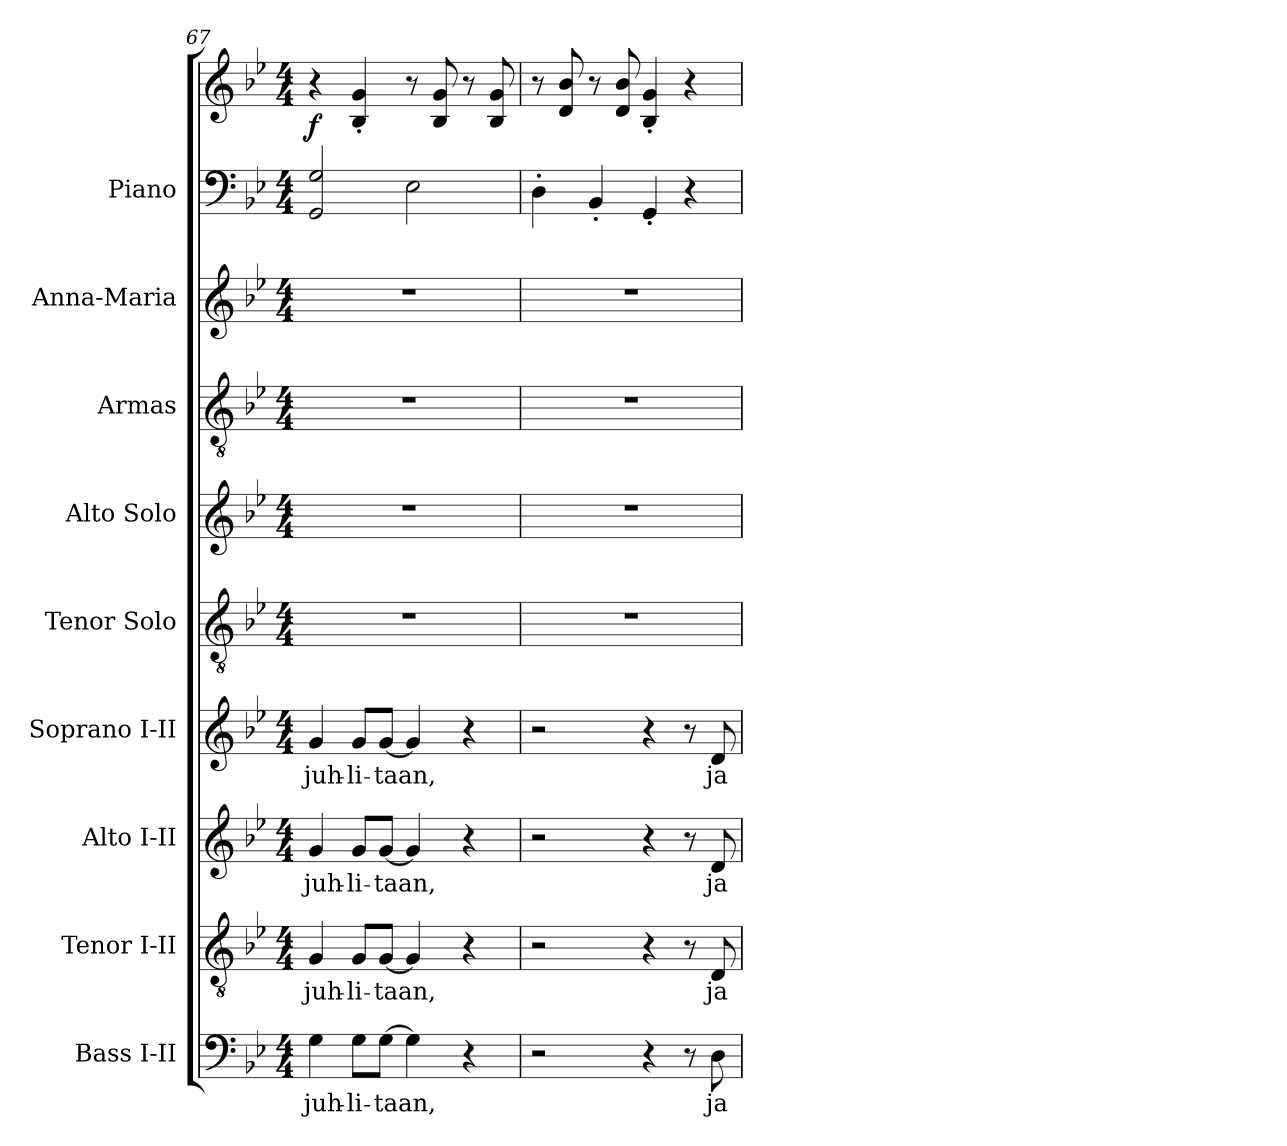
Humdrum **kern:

**kern	**text	**kern	**text	**kern	**text	**kern	**text	**kern	**kern	**kern	**kern	**kern	**kern	**dynam
*part9	*part9	*part8	*part8	*part7	*part7	*part6	*part6	*part5	*part4	*part3	*part2	*part1	*part1	*part1
*staff10	*staff10	*staff9	*staff9	*staff8	*staff8	*staff7	*staff7	*staff6	*staff5	*staff4	*staff3	*staff2	*staff1	*staff1/2
*I"Bass I-II	*	*I"Tenor I-II	*	*I"Alto I-II	*	*I"Soprano I-II	*	*I"Tenor Solo	*I"Alto Solo	*I"Armas	*I"Anna-Maria	*I"Piano	*	*
*I'B.	*	*I'T.	*	*I'A.	*	*I'S.	*	*I'T. Solo	*I'A. Solo	*I'Armas	*I'A-M	*I'Pno.	*	*
*clefF4	*	*clefGv2	*	*clefG2	*	*clefG2	*	*clefGv2	*clefG2	*clefGv2	*clefG2	*clefF4	*clefG2	*
*	*	*ITrd7c12	*	*	*	*	*	*ITrd7c12	*	*ITrd7c12	*	*	*	*
*k[b-e-]	*	*k[b-e-]	*	*k[b-e-]	*	*k[b-e-]	*	*k[b-e-]	*k[b-e-]	*k[b-e-]	*k[b-e-]	*k[b-e-]	*k[b-e-]	*
*B-:	*	*B-:	*	*B-:	*	*B-:	*	*B-:	*B-:	*B-:	*B-:	*B-:	*B-:	*
*M4/4	*	*M4/4	*	*M4/4	*	*M4/4	*	*M4/4	*M4/4	*M4/4	*M4/4	*M4/4	*M4/4	*
=67	=67	=67	=67	=67	=67	=67	=67	=67	=67	=67	=67	=67	=67	=67
!	!LO:LY:b:color=#000000	!	!	!	!	!	!	!	!	!	!	!	!	!
!	!	!	!LO:LY:b:color=#000000	!	!	!	!	!	!	!	!	!	!	!
!	!	!	!	!	!LO:LY:b:color=#000000	!	!	!	!	!	!	!	!	!
!	!	!	!	!	!	!	!LO:LY:b:color=#000000	!	!	!	!	!	!	!
4Gi\	juh-	4GGi/	juh-	4gi/	juh-	4gi/	juh-	1r	1r	1r	1r	2GGi/ 2Gi	4r	f
!	!LO:LY:b:color=#000000	!	!	!	!	!	!	!	!	!	!	!	!	!
!	!	!	!LO:LY:b:color=#000000	!	!	!	!	!	!	!	!	!	!	!
!	!	!	!	!	!LO:LY:b:color=#000000	!	!	!	!	!	!	!	!	!
!	!	!	!	!	!	!	!LO:LY:b:color=#000000	!	!	!	!	!	!	!
8Gi\L	-li-	8GGi/L	-li-	8gi/L	-li-	8gi/L	-li-	.	.	.	.	.	4B-i/' 4gi'	.
!	!LO:LY:b:color=#000000	!	!	!	!	!	!	!	!	!	!	!	!	!
!	!	!	!LO:LY:b:color=#000000	!	!	!	!	!	!	!	!	!	!	!
!	!	!	!	!	!LO:LY:b:color=#000000	!	!	!	!	!	!	!	!	!
!	!	!	!	!	!	!	!LO:LY:b:color=#000000	!	!	!	!	!	!	!
[>8Gi\J	-taan,	[<8GGi/J	-taan,	[<8gi/J	-taan,	[<8gi/J	-taan,	.	.	.	.	.	.	.
4Gi\]	.	4GGi/]	.	4gi/]	.	4gi/]	.	.	.	.	.	2E-i\	8r	.
.	.	.	.	.	.	.	.	.	.	.	.	.	8B-i/ 8gi	.
4r	.	4r	.	4r	.	4r	.	.	.	.	.	.	8r	.
.	.	.	.	.	.	.	.	.	.	.	.	.	8B-i/ 8gi	.
=68	=68	=68	=68	=68	=68	=68	=68	=68	=68	=68	=68	=68	=68	=68
2r	.	2r	.	2r	.	2r	.	1r	1r	1r	1r	4D'i\	8r	.
.	.	.	.	.	.	.	.	.	.	.	.	.	8di/ 8b-i	.
.	.	.	.	.	.	.	.	.	.	.	.	4BB-'i/	8r	.
.	.	.	.	.	.	.	.	.	.	.	.	.	8di/ 8b-i	.
4r	.	4r	.	4r	.	4r	.	.	.	.	.	4GG'i/	4B-i/' 4gi'	.
8r	.	8r	.	8r	.	8r	.	.	.	.	.	4r	4r	.
!	!LO:LY:b:color=#000000	!	!	!	!	!	!	!	!	!	!	!	!	!
!	!	!	!LO:LY:b:color=#000000	!	!	!	!	!	!	!	!	!	!	!
!	!	!	!	!	!LO:LY:b:color=#000000	!	!	!	!	!	!	!	!	!
!	!	!	!	!	!	!	!LO:LY:b:color=#000000	!	!	!	!	!	!	!
8Di\	ja	8DDi/	ja	8di/	ja	8di/	ja	.	.	.	.	.	.	.
=	=	=	=	=	=	=	=	=	=	=	=	=	=	=
*-	*-	*-	*-	*-	*-	*-	*-	*-	*-	*-	*-	*-	*-	*-
